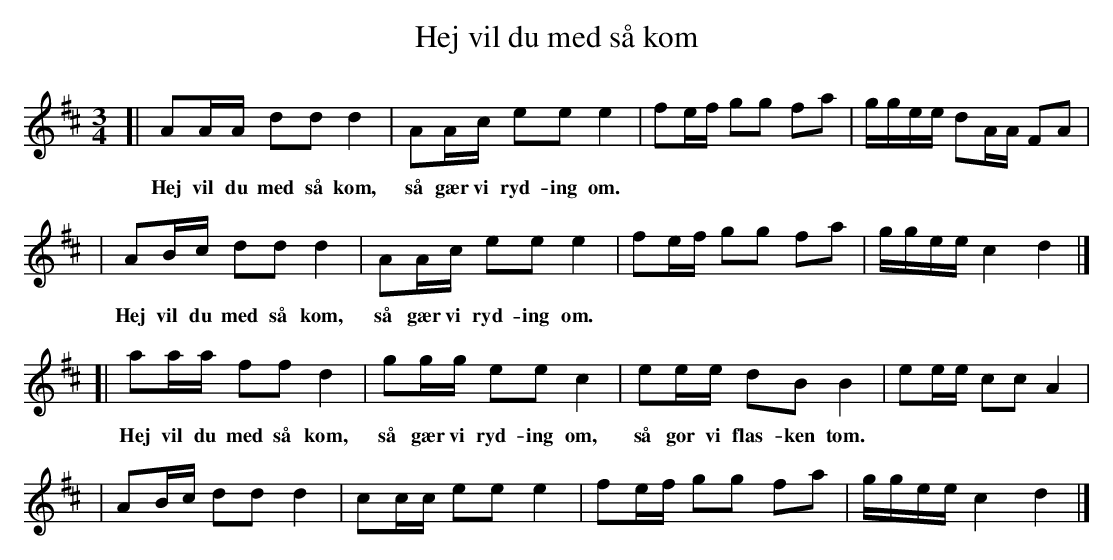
X:1
T: Hej vil du med s\aa kom
M: 3/4
L: 1/16
K: D
[| A2AA d2d2 d4 | A2Ac e2e2 e4 | f2ef g2g2 f2a2 | ggee d2AA F2A2 |
w: Hej vil du med s\aa kom, s\aa g\aer vi ryd-ing om.
|  A2Bc d2d2 d4 | A2Ac e2e2 e4 | f2ef g2g2 f2a2 | ggee c4   d4  |]
w: Hej vil du med s\aa kom, s\aa g\aer vi ryd-ing om.
[| a2aa f2f2 d4 | g2gg e2e2 c4 | e2ee d2B2 B4   | e2ee c2c2 A4   |
w: Hej vil du med s\aa kom, s\aa g\aer vi ryd-ing om, s\aa gor vi flas-ken tom.
|  A2Bc d2d2 d4 | c2cc e2e2 e4 | f2ef g2g2 f2a2 | ggee c4   d4  |]
